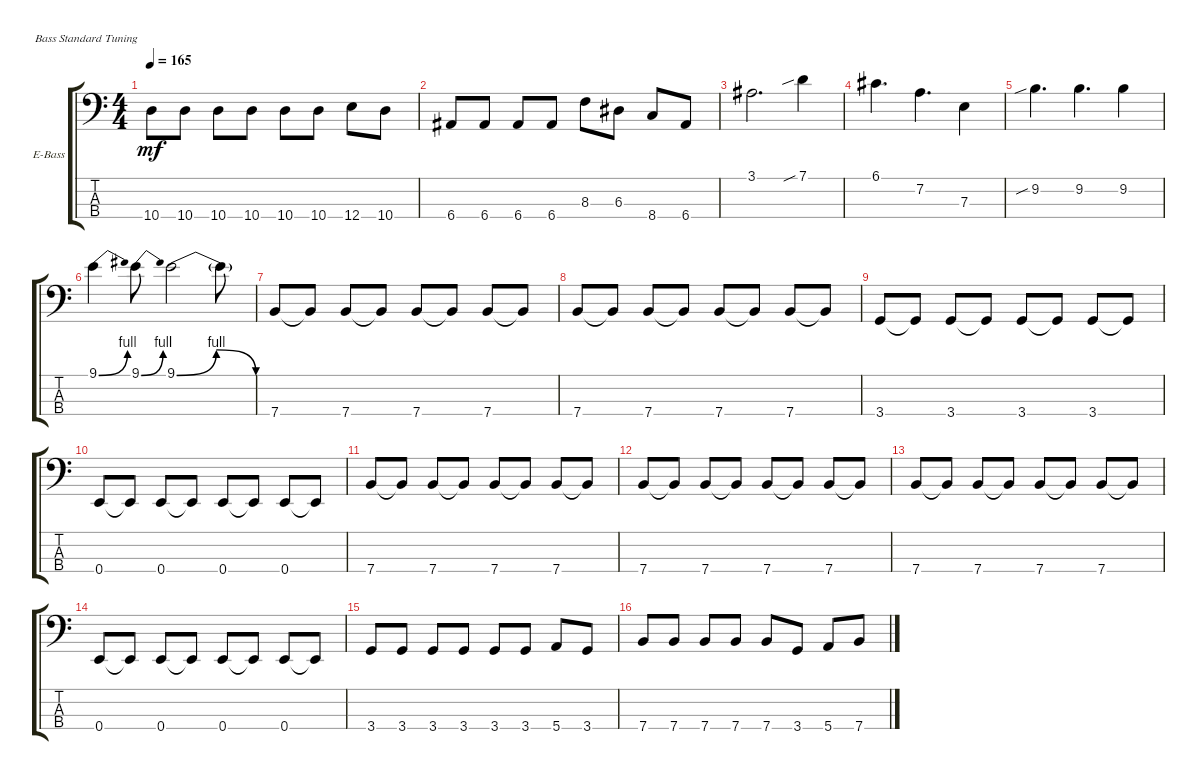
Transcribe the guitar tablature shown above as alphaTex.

\defaultSystemsLayout 4
\bracketExtendMode groupsimilarinstruments
\firstSystemTrackNameOrientation horizontal
\otherSystemsTrackNameOrientation horizontal
\track ("Electric Bass" "E-Bass") {instrument electricbassfinger}
\staff {score tabs}
\tuning (G2 D2 A1 E1)
\ts (4 4)
\tempo 165
\clef f4
\ks c
10.4.8{dy mf} 10.4.8 10.4.8 10.4.8 10.4.8 10.4.8 12.4.8 10.4.8 |
6.4.8 6.4.8 6.4.8 6.4.8 8.3.8 6.3.8 8.4.8 6.4.8 |
3.1.2{d} 7.1{sib}.4 |
6.1.4{d} 7.2.4{d} 7.3.4 |
9.2{sib}.4{d} 9.2.4{d} 9.2.4 |
9.1{be (bend 0 0 15 4)}.4 9.1{be (bend 0 0 15 4)}.8 9.1{be (bendrelease 0 0 10.2 4 20.4 4 30 0)}.2 9.1{t}.8 |
7.4.8 7.4{t}.8 7.4.8 7.4{t}.8 7.4.8 7.4{t}.8 7.4.8 7.4{t}.8 |
7.4.8 7.4{t}.8 7.4.8 7.4{t}.8 7.4.8 7.4{t}.8 7.4.8 7.4{t}.8 |
3.4.8 3.4{t}.8 3.4.8 3.4{t}.8 3.4.8 3.4{t}.8 3.4.8 3.4{t}.8 |
0.4.8 0.4{t}.8 0.4.8 0.4{t}.8 0.4.8 0.4{t}.8 0.4.8 0.4{t}.8 |
7.4.8 7.4{t}.8 7.4.8 7.4{t}.8 7.4.8 7.4{t}.8 7.4.8 7.4{t}.8 |
7.4.8 7.4{t}.8 7.4.8 7.4{t}.8 7.4.8 7.4{t}.8 7.4.8 7.4{t}.8 |
7.4.8 7.4{t}.8 7.4.8 7.4{t}.8 7.4.8 7.4{t}.8 7.4.8 7.4{t}.8 |
0.4.8 0.4{t}.8 0.4.8 0.4{t}.8 0.4.8 0.4{t}.8 0.4.8 0.4{t}.8 |
3.4.8 3.4.8 3.4.8 3.4.8 3.4.8 3.4.8 5.4.8 3.4.8 |
7.4.8 7.4.8 7.4.8 7.4.8 7.4.8 3.4.8 5.4.8 7.4.8
